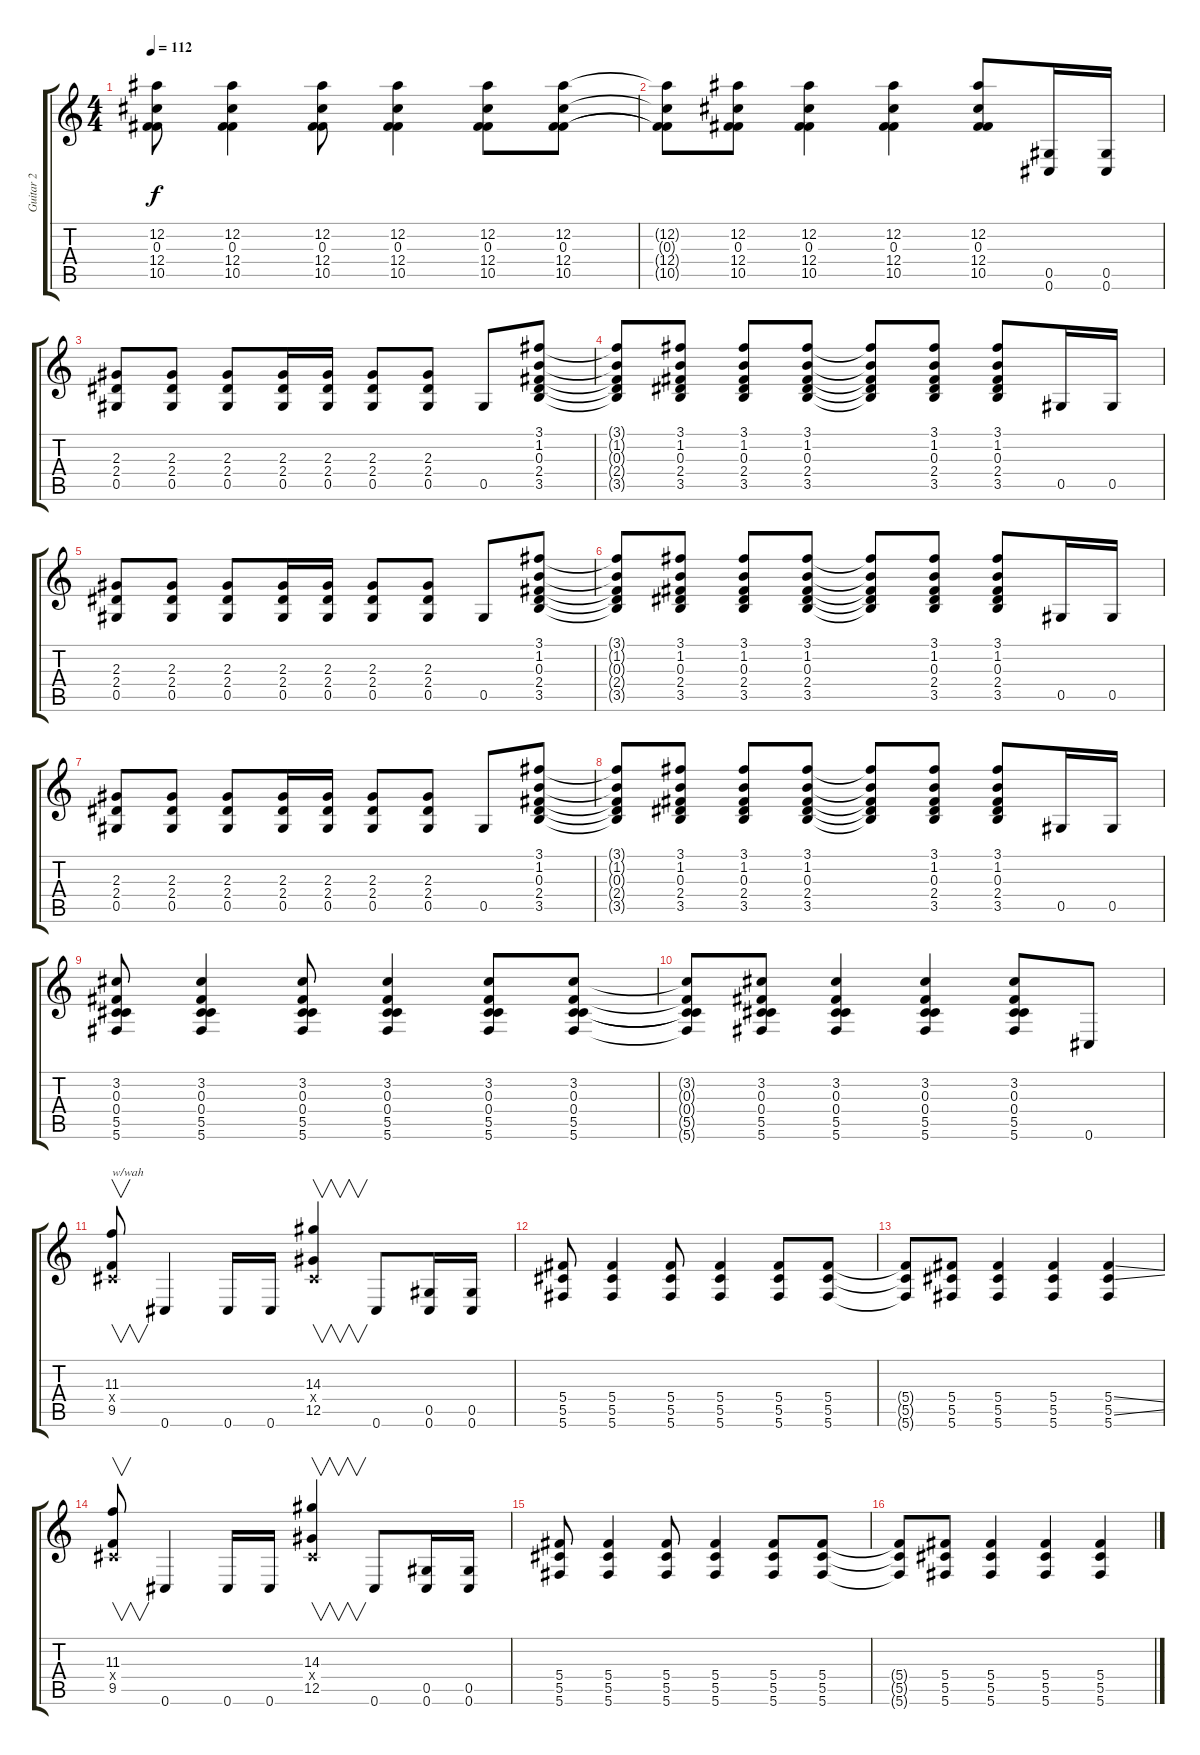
\track ("Guitar 2" "Guitar 2") {instrument electricguitarjazz}
\staff {score tabs}
\tuning (Eb4 Bb3 Gb3 Db3 Ab2 Db2) {hide}
\ts (4 4)
\tempo 112
\clef g2
\ks c
(12.2 0.3 12.4 10.5).8{dy f} (12.2 0.3 12.4 10.5).4 (12.2 0.3 12.4 10.5).8 (12.2 0.3 12.4 10.5).4 (12.2 0.3 12.4 10.5).8 (12.2 0.3 12.4 10.5).8 |
(12.2{t} 0.3{t} 12.4{t} 10.5{t}).8 (12.2 0.3 12.4 10.5).8 (12.2 0.3 12.4 10.5).4 (12.2 0.3 12.4 10.5).4 (12.2 0.3 12.4 10.5).8 (0.5 0.6).16 (0.5 0.6).16 |
(2.3 2.4 0.5).8 (2.3 2.4 0.5).8 (2.3 2.4 0.5).8 (2.3 2.4 0.5).16 (2.3 2.4 0.5).16 (2.3 2.4 0.5).8 (2.3 2.4 0.5).8 0.5.8 (3.1 1.2 0.3 2.4 3.5).8 |
(3.1{t} 1.2{t} 0.3{t} 2.4{t} 3.5{t}).8 (3.1 1.2 0.3 2.4 3.5).8 (3.1 1.2 0.3 2.4 3.5).8 (3.1 1.2 0.3 2.4 3.5).8 (3.1{t} 1.2{t} 0.3{t} 2.4{t} 3.5{t}).8 (3.1 1.2 0.3 2.4 3.5).8 (3.1 1.2 0.3 2.4 3.5).8 0.5.16 0.5.16 |
(2.3 2.4 0.5).8 (2.3 2.4 0.5).8 (2.3 2.4 0.5).8 (2.3 2.4 0.5).16 (2.3 2.4 0.5).16 (2.3 2.4 0.5).8 (2.3 2.4 0.5).8 0.5.8 (3.1 1.2 0.3 2.4 3.5).8 |
(3.1{t} 1.2{t} 0.3{t} 2.4{t} 3.5{t}).8 (3.1 1.2 0.3 2.4 3.5).8 (3.1 1.2 0.3 2.4 3.5).8 (3.1 1.2 0.3 2.4 3.5).8 (3.1{t} 1.2{t} 0.3{t} 2.4{t} 3.5{t}).8 (3.1 1.2 0.3 2.4 3.5).8 (3.1 1.2 0.3 2.4 3.5).8 0.5.16 0.5.16 |
(2.3 2.4 0.5).8 (2.3 2.4 0.5).8 (2.3 2.4 0.5).8 (2.3 2.4 0.5).16 (2.3 2.4 0.5).16 (2.3 2.4 0.5).8 (2.3 2.4 0.5).8 0.5.8 (3.1 1.2 0.3 2.4 3.5).8 |
(3.1{t} 1.2{t} 0.3{t} 2.4{t} 3.5{t}).8 (3.1 1.2 0.3 2.4 3.5).8 (3.1 1.2 0.3 2.4 3.5).8 (3.1 1.2 0.3 2.4 3.5).8 (3.1{t} 1.2{t} 0.3{t} 2.4{t} 3.5{t}).8 (3.1 1.2 0.3 2.4 3.5).8 (3.1 1.2 0.3 2.4 3.5).8 0.5.16 0.5.16 |
(3.2 0.3 0.4 5.5 5.6).8 (3.2 0.3 0.4 5.5 5.6).4 (3.2 0.3 0.4 5.5 5.6).8 (3.2 0.3 0.4 5.5 5.6).4 (3.2 0.3 0.4 5.5 5.6).8 (3.2 0.3 0.4 5.5 5.6).8 |
(3.2{t} 0.3{t} 0.4{t} 5.5{t} 5.6{t}).8 (3.2 0.3 0.4 5.5 5.6).8 (3.2 0.3 0.4 5.5 5.6).4 (3.2 0.3 0.4 5.5 5.6).4 (3.2 0.3 0.4 5.5 5.6).8 0.6.8 |
(11.3 0.4{x} 9.5).8{v txt "w/wah"} 0.6.4 0.6.16 0.6.16 (14.3 0.4{x} 12.5).4{v} 0.6.8 (0.5 0.6).16 (0.5 0.6).16 |
(5.4 5.5 5.6).8 (5.4 5.5 5.6).4 (5.4 5.5 5.6).8 (5.4 5.5 5.6).4 (5.4 5.5 5.6).8 (5.4 5.5 5.6).8 |
(5.4{t} 5.5{t} 5.6{t}).8 (5.4 5.5 5.6).8 (5.4 5.5 5.6).4 (5.4 5.5 5.6).4 (5.4{ss} 5.5{ss} 5.6).4 |
(11.3 0.4{x} 9.5).8{v} 0.6.4 0.6.16 0.6.16 (14.3 0.4{x} 12.5).4{v} 0.6.8 (0.5 0.6).16 (0.5 0.6).16 |
(5.4 5.5 5.6).8 (5.4 5.5 5.6).4 (5.4 5.5 5.6).8 (5.4 5.5 5.6).4 (5.4 5.5 5.6).8 (5.4 5.5 5.6).8 |
(5.4{t} 5.5{t} 5.6{t}).8 (5.4 5.5 5.6).8 (5.4 5.5 5.6).4 (5.4 5.5 5.6).4 (5.4 5.5 5.6).4
